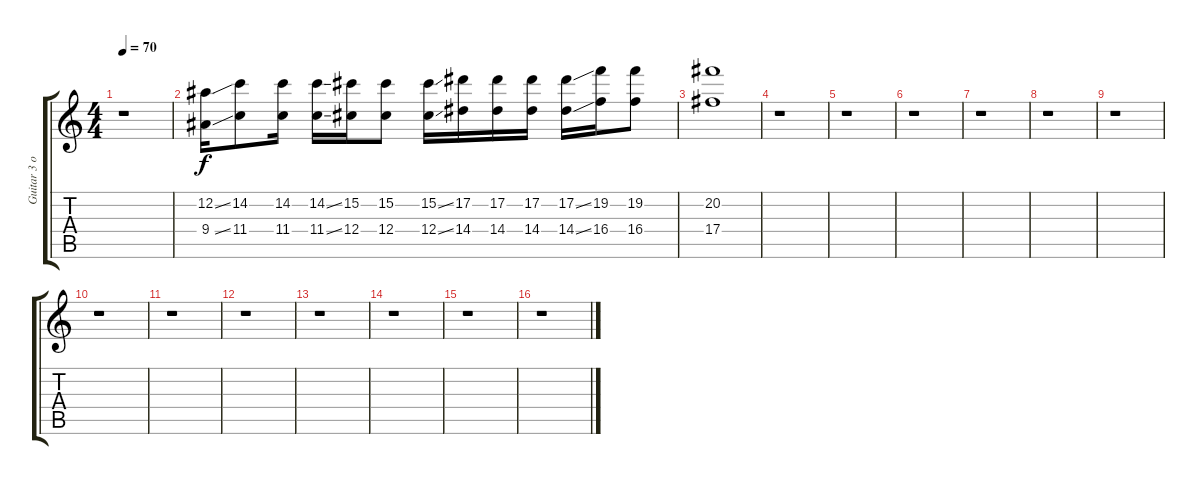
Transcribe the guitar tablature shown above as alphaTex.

\track ("Guitar 3 overdubs" "Guitar 3 o") {instrument distortionguitar}
\staff {score tabs}
\tuning (Eb4 Bb3 Gb3 Db3 Ab2 Eb2) {hide}
\ts (4 4)
\tempo 70
\clef g2
\ks c
r.1{dy f} |
(12.2{ss} 9.4{ss}).16 (14.2 11.4).8 (14.2 11.4).16 (14.2{ss} 11.4{ss}).16 (15.2 12.4).16 (15.2 12.4).8 (15.2{ss} 12.4{ss}).16 (17.2 14.4).16 (17.2 14.4).16 (17.2 14.4).16 (17.2{ss} 14.4{ss}).16 (19.2 16.4).16 (19.2 16.4).8 |
(20.2 17.4).1 |
r.1 |
r.1 |
r.1 |
r.1 |
r.1 |
r.1 |
r.1 |
r.1 |
r.1 |
r.1 |
r.1 |
r.1 |
r.1
